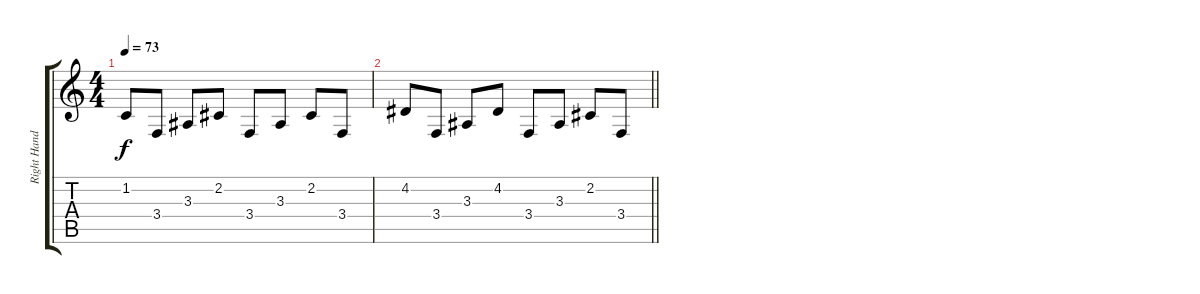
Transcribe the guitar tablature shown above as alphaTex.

\track ("Right Hand" "Right Hand") {instrument acousticgrandpiano}
\staff {score tabs}
\tuning (E4 B3 G3 D3 A2 E2) {hide}
\ts (4 4)
\tempo 73
\clef g2
\ks c
1.2.8{dy f} 3.4.8 3.3.8 2.2.8 3.4.8 3.3.8 2.2.8 3.4.8 |
\barLineRight lightlight
4.2.8 3.4.8 3.3.8 4.2.8 3.4.8 3.3.8 2.2.8 3.4.8
